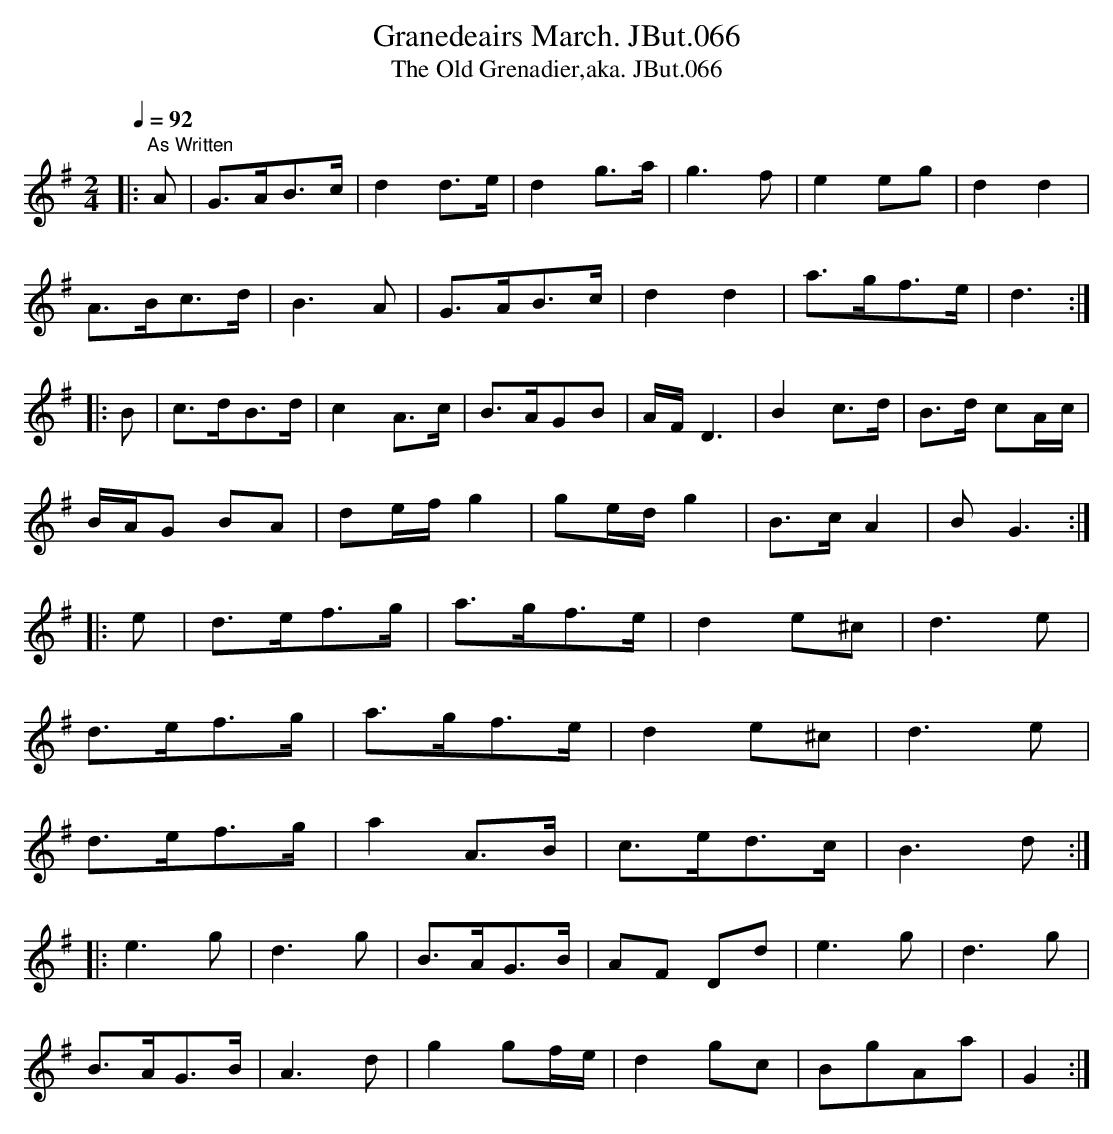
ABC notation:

X:1
T:Granedeairs March. JBut.066
T:Old Grenadier,aka. JBut.066, The
M:2/4
L:1/8
Q:1/4=92
K:G
|:"As Written" A|G>AB>c|d2 d>e|d2 g>a|g3 f|e2 eg|d2 d2|
A>Bc>d|B3 A|G>AB>c|d2 d2|a>gf>e|d3:|
|:B|c>dB>d|c2 A>c|B>AGB|A/F/ D3|B2 c>d|B>d cA/c/|
B/A/G BA|de/f/ g2|ge/d/ g2|B>c A2|BG3:|
|:e|d>ef>g|a>gf>e|d2e^c|d3 e|
d>ef>g|a>gf>e|d2e^c|d3 e|
d>ef>g|a2 A>B|c>ed>c|B3d:|
|:e3 g|d3 g|B>AG>B|AF Dd|e3 g|d3 g|
B>AG>B|A3 d|g2 gf/e/|d2 gc|BgAa|G2:|
